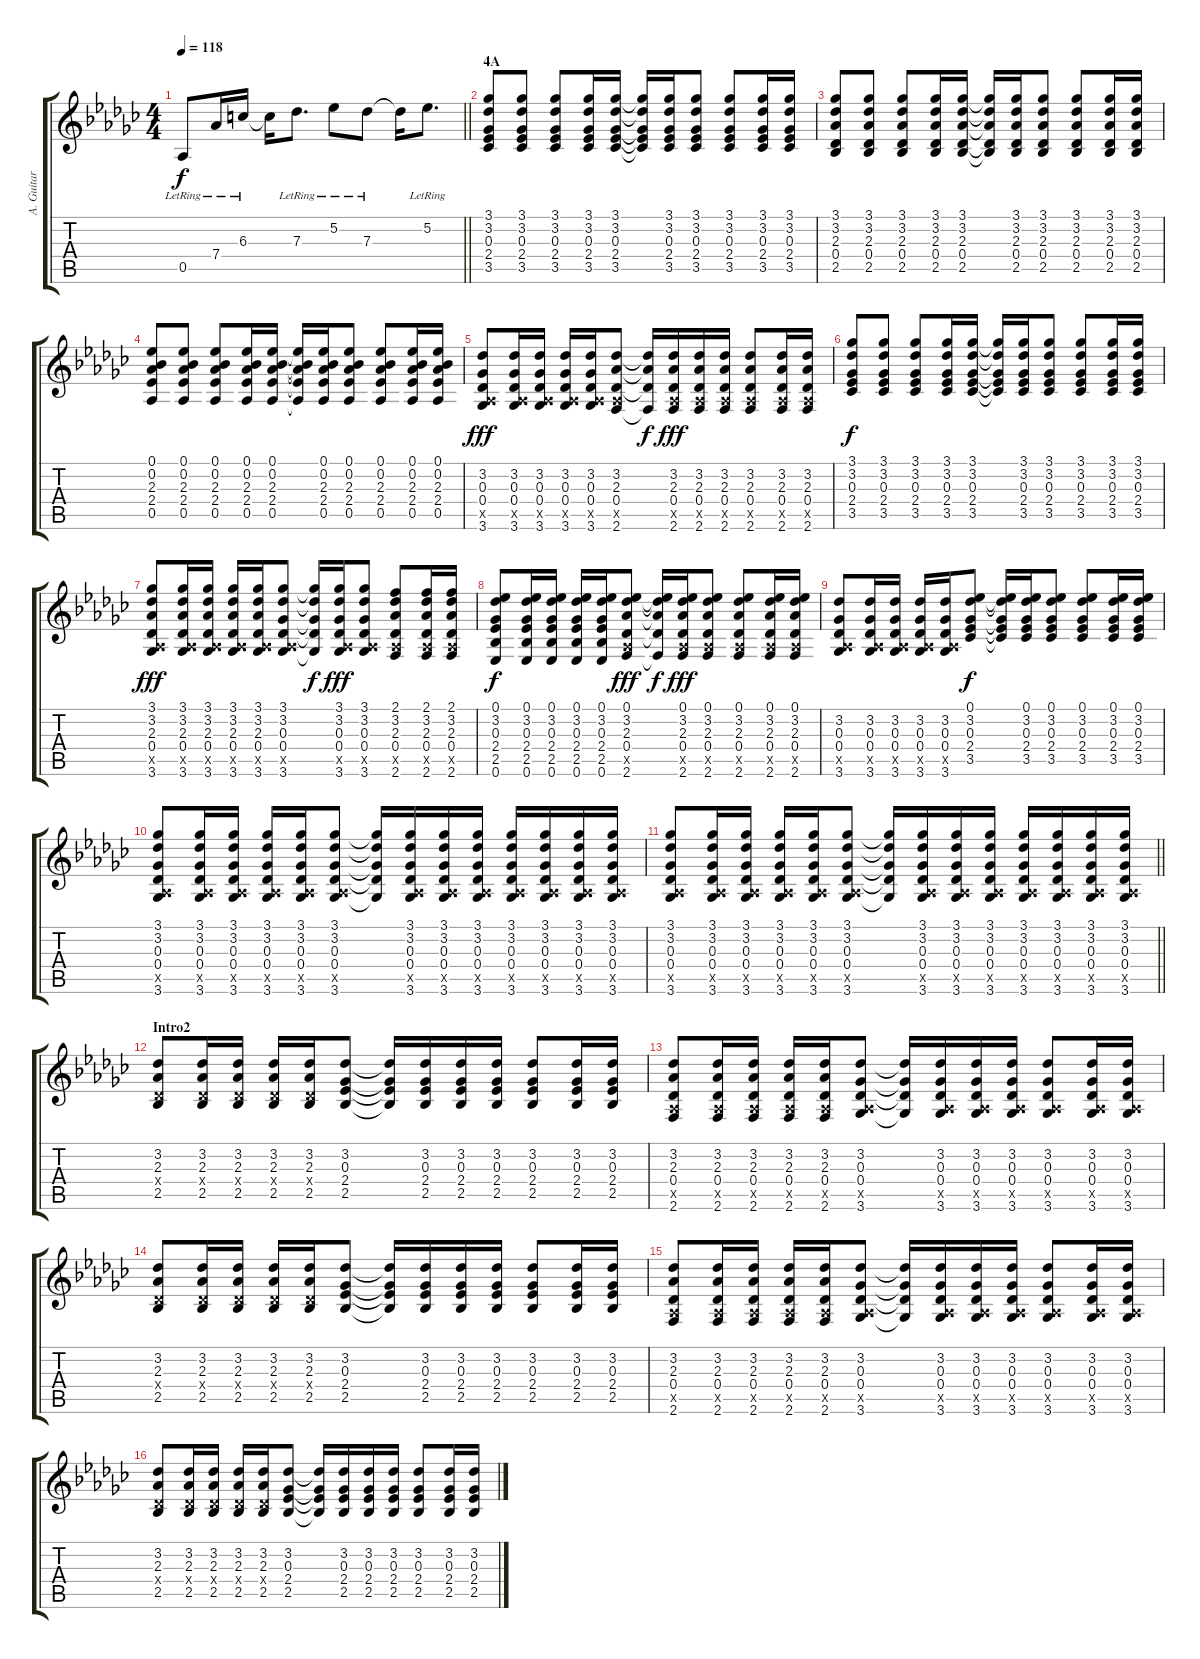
\track ("A. Guitar II (12-Strings)" "A. Guitar ") {instrument acousticguitarsteel}
\staff {score tabs}
\tuning (Eb4 Bb3 Gb3 Db3 Ab2 Eb2) {hide}
\ts (4 4)
\tempo 118
\clef g2
\barLineRight lightlight
\ks gb
0.5{lr}.8{dy f} 7.4{lr}.16 6.3{lr}.16 6.3{t}.16 7.3{lr}.8{d} 5.2{lr}.8 7.3{lr}.8 7.3{t}.16 5.2{lr}.8{d} |
\section ("" "4A")
(3.1 3.2 0.3 2.4 3.5).8 (3.1 3.2 0.3 2.4 3.5).8 (3.1 3.2 0.3 2.4 3.5).8 (3.1 3.2 0.3 2.4 3.5).16 (3.1 3.2 0.3 2.4 3.5).16 (3.1{t} 3.2{t} 0.3{t} 2.4{t} 3.5{t}).16 (3.1 3.2 0.3 2.4 3.5).16 (3.1 3.2 0.3 2.4 3.5).8 (3.1 3.2 0.3 2.4 3.5).8 (3.1 3.2 0.3 2.4 3.5).16 (3.1 3.2 0.3 2.4 3.5).16 |
(3.1 3.2 2.3 0.4 2.5).8 (3.1 3.2 2.3 0.4 2.5).8 (3.1 3.2 2.3 0.4 2.5).8 (3.1 3.2 2.3 0.4 2.5).16 (3.1 3.2 2.3 0.4 2.5).16 (3.1{t} 3.2{t} 2.3{t} 0.4{t} 2.5{t}).16 (3.1 3.2 2.3 0.4 2.5).16 (3.1 3.2 2.3 0.4 2.5).8 (3.1 3.2 2.3 0.4 2.5).8 (3.1 3.2 2.3 0.4 2.5).16 (3.1 3.2 2.3 0.4 2.5).16 |
(0.1 0.2 2.3 2.4 0.5).8 (0.1 0.2 2.3 2.4 0.5).8 (0.1 0.2 2.3 2.4 0.5).8 (0.1 0.2 2.3 2.4 0.5).16 (0.1 0.2 2.3 2.4 0.5).16 (0.1{t} 0.2{t} 2.3{t} 2.4{t} 0.5{t}).16 (0.1 0.2 2.3 2.4 0.5).16 (0.1 0.2 2.3 2.4 0.5).8 (0.1 0.2 2.3 2.4 0.5).8 (0.1 0.2 2.3 2.4 0.5).16 (0.1 0.2 2.3 2.4 0.5).16 |
(3.2 0.3 0.4 0.5{x} 3.6).8{dy fff} (3.2 0.3 0.4 0.5{x} 3.6).16 (3.2 0.3 0.4 0.5{x} 3.6).16 (3.2 0.3 0.4 0.5{x} 3.6).16 (3.2 0.3 0.4 0.5{x} 3.6).16 (3.2 2.3 0.4 0.5{x} 2.6).8 (3.2{t} 2.3{t} 0.4{t} 2.6{t}).16{dy f} (3.2 2.3 0.4 0.5{x} 2.6).16{dy fff} (3.2 2.3 0.4 0.5{x} 2.6).16 (3.2 2.3 0.4 0.5{x} 2.6).16 (3.2 2.3 0.4 0.5{x} 2.6).8 (3.2 2.3 0.4 0.5{x} 2.6).16 (3.2 2.3 0.4 0.5{x} 2.6).16 |
(3.1 3.2 0.3 2.4 3.5).8{dy f} (3.1 3.2 0.3 2.4 3.5).8 (3.1 3.2 0.3 2.4 3.5).8 (3.1 3.2 0.3 2.4 3.5).16 (3.1 3.2 0.3 2.4 3.5).16 (3.1{t} 3.2{t} 0.3{t} 2.4{t} 3.5{t}).16 (3.1 3.2 0.3 2.4 3.5).16 (3.1 3.2 0.3 2.4 3.5).8 (3.1 3.2 0.3 2.4 3.5).8 (3.1 3.2 0.3 2.4 3.5).16 (3.1 3.2 0.3 2.4 3.5).16 |
(3.1 3.2 2.3 0.4 0.5{x} 3.6).8{dy fff} (3.1 3.2 2.3 0.4 0.5{x} 3.6).16 (3.1 3.2 2.3 0.4 0.5{x} 3.6).16 (3.1 3.2 2.3 0.4 0.5{x} 3.6).16 (3.1 3.2 2.3 0.4 0.5{x} 3.6).16 (3.1 3.2 0.3 0.4 0.5{x} 3.6).8 (3.1{t} 3.2{t} 0.3{t} 0.4{t} 3.6{t}).16{dy f} (3.1 3.2 0.3 0.4 0.5{x} 3.6).16{dy fff} (3.1 3.2 0.3 0.4 0.5{x} 3.6).8 (2.1 3.2 2.3 0.4 0.5{x} 2.6).8 (2.1 3.2 2.3 0.4 0.5{x} 2.6).16 (2.1 3.2 2.3 0.4 0.5{x} 2.6).16 |
(0.1 3.2 0.3 2.4 2.5 0.6).8{dy f} (0.1 3.2 0.3 2.4 2.5 0.6).16 (0.1 3.2 0.3 2.4 2.5 0.6).16 (0.1 3.2 0.3 2.4 2.5 0.6).16 (0.1 3.2 0.3 2.4 2.5 0.6).16 (0.1 3.2 2.3 0.4 0.5{x} 2.6).8{dy fff} (0.1{t} 3.2{t} 2.3{t} 0.4{t} 2.6{t}).16{dy f} (0.1 3.2 2.3 0.4 0.5{x} 2.6).16{dy fff} (0.1 3.2 2.3 0.4 0.5{x} 2.6).8 (0.1 3.2 2.3 0.4 0.5{x} 2.6).8 (0.1 3.2 2.3 0.4 0.5{x} 2.6).16 (0.1 3.2 2.3 0.4 0.5{x} 2.6).16 |
(3.2 0.3 0.4 0.5{x} 3.6).8 (3.2 0.3 0.4 0.5{x} 3.6).16 (3.2 0.3 0.4 0.5{x} 3.6).16 (3.2 0.3 0.4 0.5{x} 3.6).16 (3.2 0.3 0.4 0.5{x} 3.6).16 (0.1 3.2 0.3 2.4 3.5).8{dy f} (0.1{t} 3.2{t} 0.3{t} 2.4{t} 3.5{t}).16 (0.1 3.2 0.3 2.4 3.5).16 (0.1 3.2 0.3 2.4 3.5).8 (0.1 3.2 0.3 2.4 3.5).8 (0.1 3.2 0.3 2.4 3.5).16 (0.1 3.2 0.3 2.4 3.5).16 |
(3.1 3.2 0.3 0.4 0.5{x} 3.6).8 (3.1 3.2 0.3 0.4 0.5{x} 3.6).16 (3.1 3.2 0.3 0.4 0.5{x} 3.6).16 (3.1 3.2 0.3 0.4 0.5{x} 3.6).16 (3.1 3.2 0.3 0.4 0.5{x} 3.6).16 (3.1 3.2 0.3 0.4 0.5{x} 3.6).8 (3.1{t} 3.2{t} 0.3{t} 0.4{t} 3.6{t}).16 (3.1 3.2 0.3 0.4 0.5{x} 3.6).16 (3.1 3.2 0.3 0.4 0.5{x} 3.6).16 (3.1 3.2 0.3 0.4 0.5{x} 3.6).16 (3.1 3.2 0.3 0.4 0.5{x} 3.6).16 (3.1 3.2 0.3 0.4 0.5{x} 3.6).16 (3.1 3.2 0.3 0.4 0.5{x} 3.6).16 (3.1 3.2 0.3 0.4 0.5{x} 3.6).16 |
\barLineRight lightlight
(3.1 3.2 0.3 0.4 0.5{x} 3.6).8 (3.1 3.2 0.3 0.4 0.5{x} 3.6).16 (3.1 3.2 0.3 0.4 0.5{x} 3.6).16 (3.1 3.2 0.3 0.4 0.5{x} 3.6).16 (3.1 3.2 0.3 0.4 0.5{x} 3.6).16 (3.1 3.2 0.3 0.4 0.5{x} 3.6).8 (3.1{t} 3.2{t} 0.3{t} 0.4{t} 3.6{t}).16 (3.1 3.2 0.3 0.4 0.5{x} 3.6).16 (3.1 3.2 0.3 0.4 0.5{x} 3.6).16 (3.1 3.2 0.3 0.4 0.5{x} 3.6).16 (3.1 3.2 0.3 0.4 0.5{x} 3.6).16 (3.1 3.2 0.3 0.4 0.5{x} 3.6).16 (3.1 3.2 0.3 0.4 0.5{x} 3.6).16 (3.1 3.2 0.3 0.4 0.5{x} 3.6).16 |
\section ("" "Intro2")
(3.2 2.3 0.4{x} 2.5).8 (3.2 2.3 0.4{x} 2.5).16 (3.2 2.3 0.4{x} 2.5).16 (3.2 2.3 0.4{x} 2.5).16 (3.2 2.3 0.4{x} 2.5).16 (3.2 0.3 2.4 2.5).8 (3.2{t} 0.3{t} 2.4{t} 2.5{t}).16 (3.2 0.3 2.4 2.5).16 (3.2 0.3 2.4 2.5).16 (3.2 0.3 2.4 2.5).16 (3.2 0.3 2.4 2.5).8 (3.2 0.3 2.4 2.5).16 (3.2 0.3 2.4 2.5).16 |
(3.2 2.3 0.4 0.5{x} 2.6).8 (3.2 2.3 0.4 0.5{x} 2.6).16 (3.2 2.3 0.4 0.5{x} 2.6).16 (3.2 2.3 0.4 0.5{x} 2.6).16 (3.2 2.3 0.4 0.5{x} 2.6).16 (3.2 0.3 0.4 0.5{x} 3.6).8 (3.2{t} 0.3{t} 0.4{t} 3.6{t}).16 (3.2 0.3 0.4 0.5{x} 3.6).16 (3.2 0.3 0.4 0.5{x} 3.6).16 (3.2 0.3 0.4 0.5{x} 3.6).16 (3.2 0.3 0.4 0.5{x} 3.6).8 (3.2 0.3 0.4 0.5{x} 3.6).16 (3.2 0.3 0.4 0.5{x} 3.6).16 |
(3.2 2.3 0.4{x} 2.5).8 (3.2 2.3 0.4{x} 2.5).16 (3.2 2.3 0.4{x} 2.5).16 (3.2 2.3 0.4{x} 2.5).16 (3.2 2.3 0.4{x} 2.5).16 (3.2 0.3 2.4 2.5).8 (3.2{t} 0.3{t} 2.4{t} 2.5{t}).16 (3.2 0.3 2.4 2.5).16 (3.2 0.3 2.4 2.5).16 (3.2 0.3 2.4 2.5).16 (3.2 0.3 2.4 2.5).8 (3.2 0.3 2.4 2.5).16 (3.2 0.3 2.4 2.5).16 |
(3.2 2.3 0.4 0.5{x} 2.6).8 (3.2 2.3 0.4 0.5{x} 2.6).16 (3.2 2.3 0.4 0.5{x} 2.6).16 (3.2 2.3 0.4 0.5{x} 2.6).16 (3.2 2.3 0.4 0.5{x} 2.6).16 (3.2 0.3 0.4 0.5{x} 3.6).8 (3.2{t} 0.3{t} 0.4{t} 3.6{t}).16 (3.2 0.3 0.4 0.5{x} 3.6).16 (3.2 0.3 0.4 0.5{x} 3.6).16 (3.2 0.3 0.4 0.5{x} 3.6).16 (3.2 0.3 0.4 0.5{x} 3.6).8 (3.2 0.3 0.4 0.5{x} 3.6).16 (3.2 0.3 0.4 0.5{x} 3.6).16 |
(3.2 2.3 0.4{x} 2.5).8 (3.2 2.3 0.4{x} 2.5).16 (3.2 2.3 0.4{x} 2.5).16 (3.2 2.3 0.4{x} 2.5).16 (3.2 2.3 0.4{x} 2.5).16 (3.2 0.3 2.4 2.5).8 (3.2{t} 0.3{t} 2.4{t} 2.5{t}).16 (3.2 0.3 2.4 2.5).16 (3.2 0.3 2.4 2.5).16 (3.2 0.3 2.4 2.5).16 (3.2 0.3 2.4 2.5).8 (3.2 0.3 2.4 2.5).16 (3.2 0.3 2.4 2.5).16
